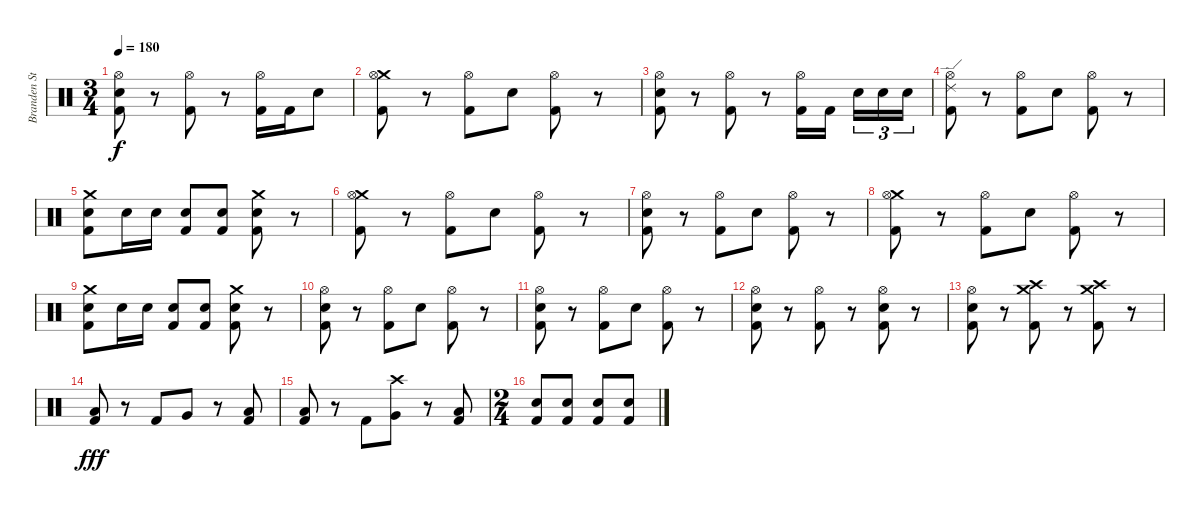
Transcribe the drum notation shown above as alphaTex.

\track ("Branden Steineckert" "Branden St") {instrument percussion}
\staff {score}
\articulation defaults
\ts (3 4)
\tempo 180
\clef neutral
\ks c
("Hi-Hat (open)" "Electric Snare (hit)" "Kick (hit) 2").8{dy f} r.8 ("Hi-Hat (open)" "Kick (hit) 2").8 r.8 ("Hi-Hat (open)" "Kick (hit) 2").16 "Kick (hit) 2".16 "Electric Snare (hit)".8 |
("Crash medium (hit)" "Hi-Hat (open)" "Kick (hit) 2").8 r.8 ("Hi-Hat (open)" "Kick (hit) 2").8 "Electric Snare (hit)".8 ("Hi-Hat (open)" "Kick (hit) 2").8 r.8 |
("Hi-Hat (open)" "Electric Snare (hit)" "Kick (hit) 2").8 r.8 ("Hi-Hat (open)" "Kick (hit) 2").8 r.8 ("Hi-Hat (open)" "Kick (hit) 2").16 "Kick (hit) 2".16 "Electric Snare (hit)".16{tu (3 2)} "Electric Snare (hit)".16{tu (3 2)} "Electric Snare (hit)".16{tu (3 2)} |
("Ride (edge) 2" "Hi-Hat (open)" "Kick (hit) 2").8 r.8 ("Hi-Hat (open)" "Kick (hit) 2").8 "Electric Snare (hit)".8 ("Hi-Hat (open)" "Kick (hit) 2").8 r.8 |
("Crash medium (hit)" "Electric Snare (hit)" "Kick (hit) 2").8 "Electric Snare (hit)".16 "Electric Snare (hit)".16 ("Electric Snare (hit)" "Kick (hit) 2").8 ("Electric Snare (hit)" "Kick (hit) 2").8 ("Crash medium (hit)" "Electric Snare (hit)" "Kick (hit) 2").8 r.8 |
("Crash medium (hit)" "Hi-Hat (open)" "Kick (hit) 2").8 r.8 ("Hi-Hat (open)" "Kick (hit) 2").8 "Electric Snare (hit)".8 ("Hi-Hat (open)" "Kick (hit) 2").8 r.8 |
("Hi-Hat (open)" "Electric Snare (hit)" "Kick (hit) 2").8 r.8 ("Hi-Hat (open)" "Kick (hit) 2").8 "Electric Snare (hit)".8 ("Hi-Hat (open)" "Kick (hit) 2").8 r.8 |
("Crash medium (hit)" "Hi-Hat (open)" "Kick (hit) 2").8 r.8 ("Hi-Hat (open)" "Kick (hit) 2").8 "Electric Snare (hit)".8 ("Hi-Hat (open)" "Kick (hit) 2").8 r.8 |
("Crash medium (hit)" "Electric Snare (hit)" "Kick (hit) 2").8 "Electric Snare (hit)".16 "Electric Snare (hit)".16 ("Electric Snare (hit)" "Kick (hit) 2").8 ("Electric Snare (hit)" "Kick (hit) 2").8 ("Crash medium (hit)" "Electric Snare (hit)" "Kick (hit) 2").8 r.8 |
("Hi-Hat (open)" "Electric Snare (hit)" "Kick (hit) 2").8 r.8 ("Hi-Hat (open)" "Kick (hit) 2").8 "Electric Snare (hit)".8 ("Hi-Hat (open)" "Kick (hit) 2").8 r.8 |
("Hi-Hat (open)" "Electric Snare (hit)" "Kick (hit) 2").8 r.8 ("Hi-Hat (open)" "Kick (hit) 2").8 "Electric Snare (hit)".8 ("Hi-Hat (open)" "Kick (hit) 2").8 r.8 |
("Hi-Hat (open)" "Electric Snare (hit)" "Kick (hit) 2").8 r.8 ("Hi-Hat (open)" "Kick (hit) 2").8 r.8 ("Hi-Hat (open)" "Electric Snare (hit)" "Kick (hit) 2").8 r.8 |
("Hi-Hat (open)" "Electric Snare (hit)" "Kick (hit) 2").8 r.8 ("Crash medium (hit)" "Crash high (hit)" "Kick (hit) 2").8 r.8 ("Crash medium (hit)" "Crash high (hit)" "Kick (hit) 2").8 r.8 |
("Low Floor Tom (hit)" "Kick (hit) 2").8{dy fff} r.8 "Kick (hit) 2".8 "Very Low Tom (hit)".8 r.8 ("Low Floor Tom (hit)" "Kick (hit) 2").8 |
("Low Floor Tom (hit)" "Kick (hit) 2").8 r.8 "Kick (hit) 2".8 ("Crash high (hit)" "Very Low Tom (hit)").8 r.8 ("Low Floor Tom (hit)" "Kick (hit) 2").8 |
\ts (2 4)
("Electric Snare (hit)" "Kick (hit) 2").8 ("Electric Snare (hit)" "Kick (hit) 2").8 ("Electric Snare (hit)" "Kick (hit) 2").8 ("Electric Snare (hit)" "Kick (hit) 2").8
